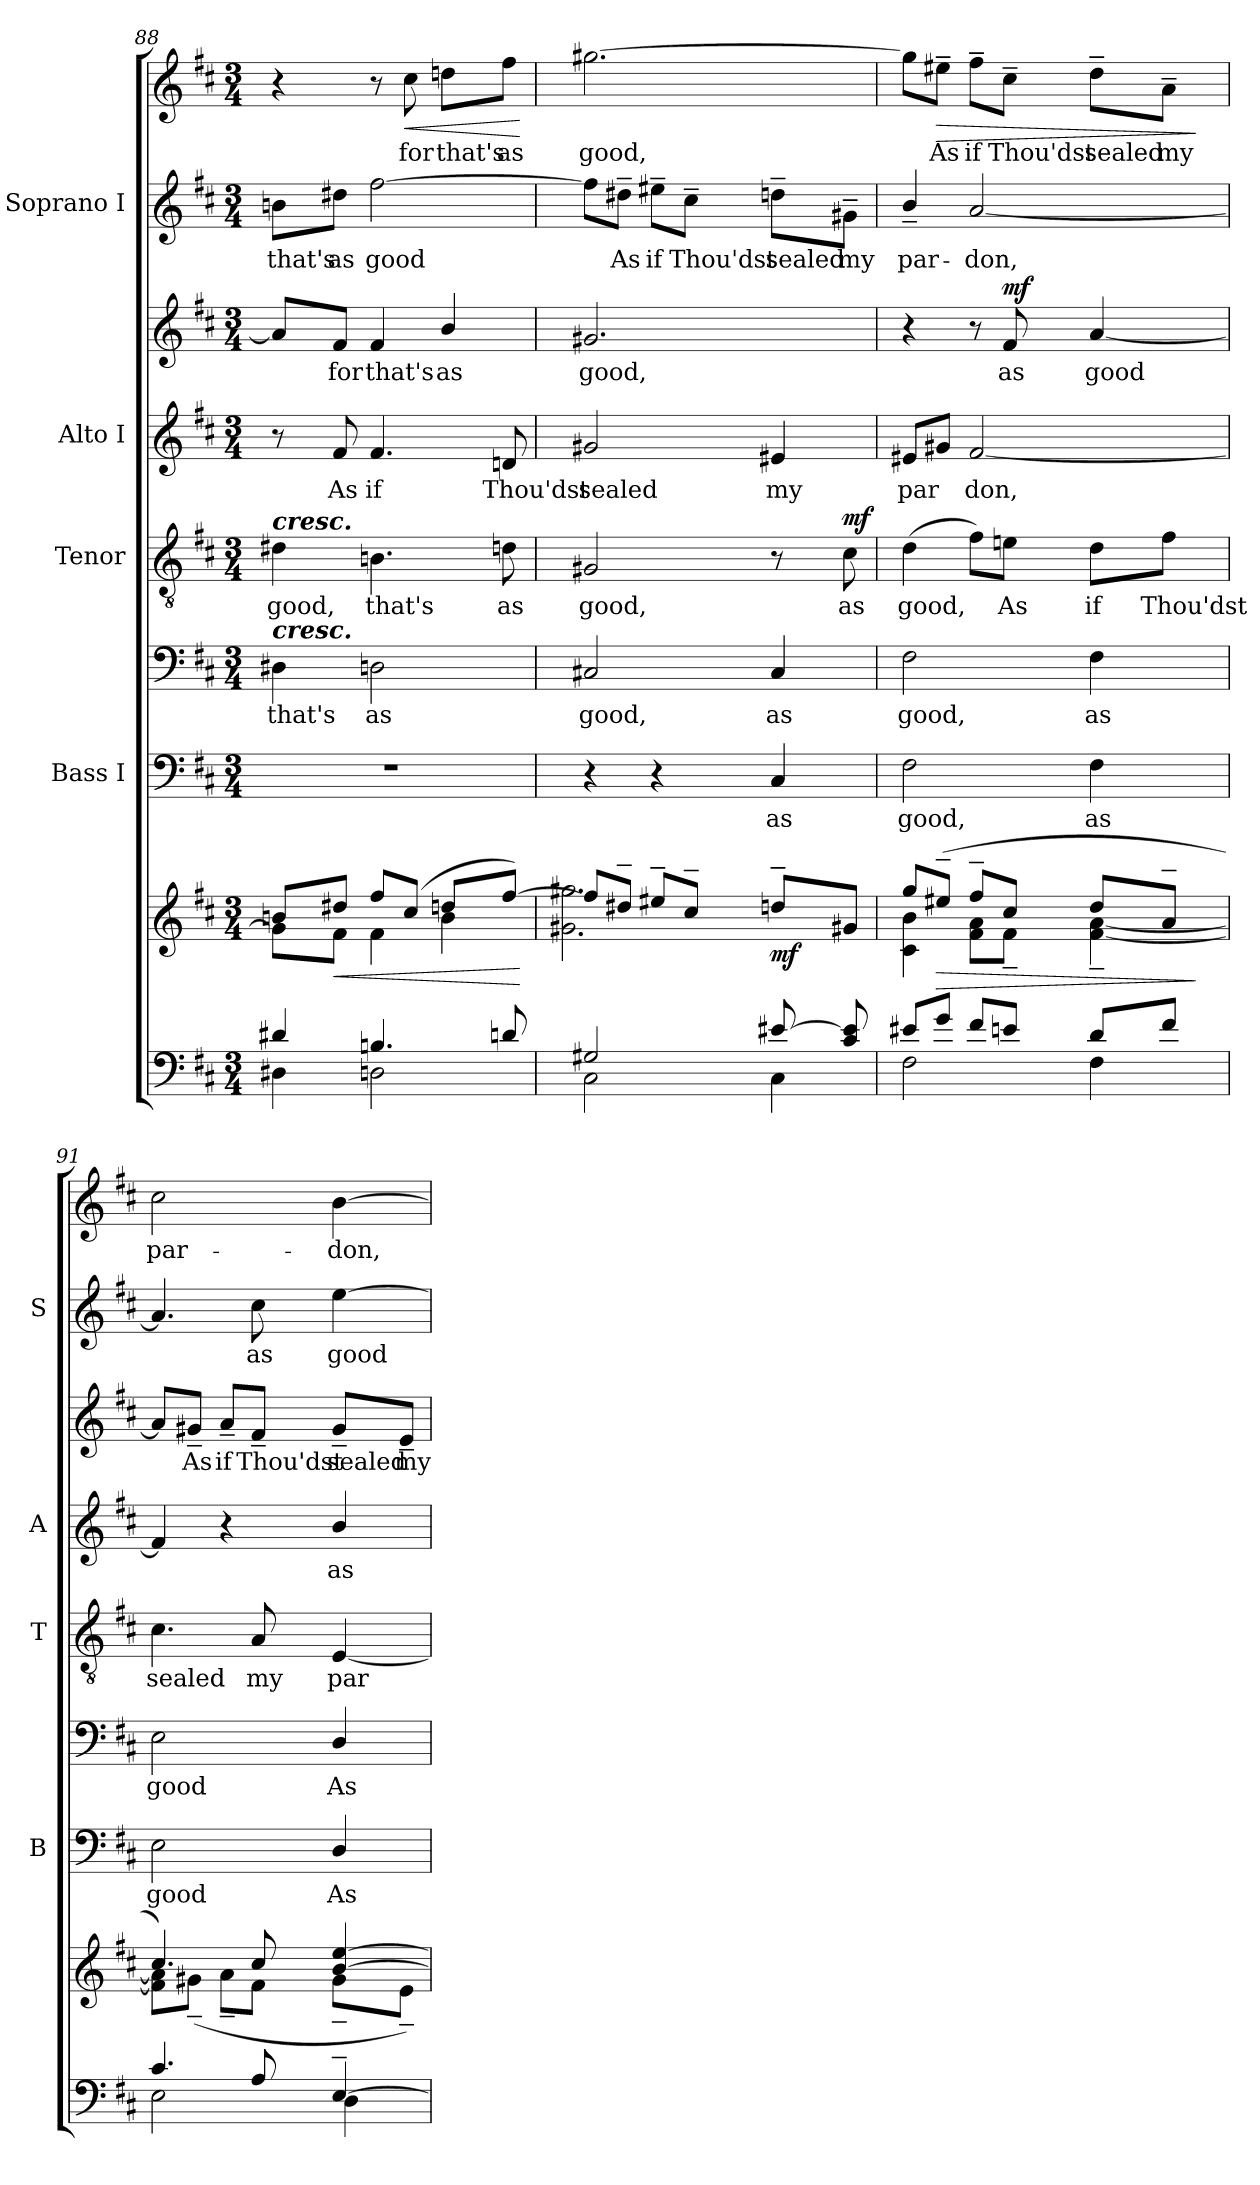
**kern	**kern	**dynam	**kern	**text	**kern	**text	**dynam	**kern	**text	**dynam	**kern	**text	**kern	**text	**dynam	**kern	**text	**kern	**text	**dynam
*part5	*part5	*part5	*part4	*part4	*part4	*part4	*part4	*part3	*part3	*part3	*part2	*part2	*part2	*part2	*part2	*part1	*part1	*part1	*part1	*part1
*staff9	*staff8	*staff8/9	*staff7	*staff7	*staff6	*staff6	*staff6/7	*staff5	*staff5	*staff5	*staff4	*staff4	*staff3	*staff3	*staff3/4	*staff2	*staff2	*staff1	*staff1	*staff1/2
*	*	*	*I"Bass I	*	*	*	*	*I"Tenor	*	*	*I"Alto I	*	*	*	*	*I"Soprano I	*	*	*	*
*	*	*	*I'B	*	*	*	*	*I'T	*	*	*I'A	*	*	*	*	*I'S	*	*	*	*
*clefF4	*clefG2	*	*clefF4	*	*clefF4	*	*	*clefGv2	*	*	*clefG2	*	*clefG2	*	*	*clefG2	*	*clefG2	*	*
*k[f#c#]	*k[f#c#]	*	*k[f#c#]	*	*k[f#c#]	*	*	*k[f#c#]	*	*	*k[f#c#]	*	*k[f#c#]	*	*	*k[f#c#]	*	*k[f#c#]	*	*
*D:	*D:	*	*D:	*	*D:	*	*	*D:	*	*	*D:	*	*D:	*	*	*D:	*	*D:	*	*
*M3/4	*M3/4	*	*M3/4	*	*M3/4	*	*	*M3/4	*	*	*M3/4	*	*M3/4	*	*	*M3/4	*	*M3/4	*	*
=88	=88	=88	=88	=88	=88	=88	=88	=88	=88	=88	=88	=88	=88	=88	=88	=88	=88	=88	=88	=88
*^	*^	*	*	*	*	*	*	*	*	*	*	*	*	*	*	*	*	*	*	*
!	!	!	!	!	!	!	!	!	!	!LO:TX:a:Bi:t=cresc.	!	!	!	!	!	!	!	!	!	!	!	!
!	!	!	!	!	!	!	!LO:TX:a:Bi:t=cresc.	!	!	!	!	!	!	!	!	!	!	!	!	!	!	!
!	!	!	!	!	!	!	!	!LO:LY:b	!	!	!LO:LY:b	!	!	!	!	!	!	!	!LO:LY:b	!	!	!
4d#X/	4D#X\	8bni/L	8g#\L]	.	2.r	.	4D#X\	that's	.	4d#X\	good,	.	8r	.	8a-/L]	.	.	8bn\L	that's	4r	.	.
!	!	!	!	!LO:HP:b	!	!	!	!	!	!	!	!	!	!LO:LY:b	!	!LO:LY:b	!	!	!LO:LY:b	!	!	!
.	.	8dd#X/J	8f#\J	<	.	.	.	.	.	.	.	.	8f#/	As	8f#i/J	for	.	8dd#X\J	as	.	.	.
!	!	!	!	!	!	!	!	!LO:LY:b	!	!	!LO:LY:b	!	!	!LO:LY:b	!	!LO:LY:b	!	!	!LO:LY:b	!	!	!
4.Bni/	2Dn\	8ff#/L	4f#\	.	.	.	2Dn\	as	.	4.Bn\	that's	.	4.f#/	if	4f#/	that's	.	[2ff#\	good	8r	.	.
!	!	!	!	!	!	!	!	!	!	!	!	!	!	!	!	!	!	!	!	!	!LO:LY:b	!LO:HP:b
.	.	(>8cc#/J	.	.	.	.	.	.	.	.	.	.	.	.	.	.	.	.	.	8cc#\	for	<
!	!	!	!	!	!	!	!	!	!	!	!	!	!	!	!	!LO:LY:b	!	!	!	!	!LO:LY:b	!
.	.	8ddn/L	4b\	.	.	.	.	.	.	.	.	.	.	.	4b/	as	.	.	.	8ddni\L	that's	.
!	!	!	!	!	!	!	!	!	!	!	!LO:LY:b	!	!	!LO:LY:b	!	!	!	!	!	!	!LO:LY:b	!
8dn/	.	[>8ff#/J)	.	.	.	.	.	.	.	8dn\	as	.	8dni/	Thou'dst	.	.	.	.	.	8ff#\J	as	.
*v	*v	*	*	*	*	*	*	*	*	*	*	*	*	*	*	*	*	*	*	*	*	*
*	*v	*v	*	*	*	*	*	*	*	*	*	*	*	*	*	*	*	*	*	*	*
.	.	[	.	.	.	.	.	.	.	.	.	.	.	.	.	.	.	.	.	[
!!LO:LB:g=z
=89	=89	=89	=89	=89	=89	=89	=89	=89	=89	=89	=89	=89	=89	=89	=89	=89	=89	=89	=89	=89
*^	*^	*	*	*	*	*	*	*	*	*	*	*	*	*	*	*	*	*	*	*
!	!	!	!	!	!	!	!	!LO:LY:b	!	!	!LO:LY:b	!	!	!LO:LY:b	!	!LO:LY:b	!	!	!	!	!LO:LY:b	!
2G#X/	2C#\	8ff#/L]	2.g#X\ 2.gg#X\	.	4r	.	2C#X/	good,	.	2G#X/	good,	.	2g#X/	sealed	2.g#X/	good,	.	8ff#\L]	.	[2.gg#X\	good,	.
!	!	!	!	!	!	!	!	!	!	!	!	!	!	!	!	!	!	!	!LO:LY:b	!	!	!
.	.	8dd#X~>/J	.	.	.	.	.	.	.	.	.	.	.	.	.	.	.	8dd#X~>\J	As	.	.	.
!	!	!	!	!	!	!	!	!	!	!	!	!	!	!	!	!	!	!	!LO:LY:b	!	!	!
.	.	8ee#X~>/L	.	.	4r	.	.	.	.	.	.	.	.	.	.	.	.	8ee#X~>\L	if	.	.	.
!	!	!	!	!	!	!	!	!	!	!	!	!	!	!	!	!	!	!	!LO:LY:b	!	!	!
.	.	8cc#~>/J	.	.	.	.	.	.	.	.	.	.	.	.	.	.	.	8cc#~>\J	Thou'dst	.	.	.
!	!	!	!	!LO:DY:b	!	!LO:LY:b	!	!LO:LY:b	!LO:DY:b=2	!	!	!	!	!LO:LY:b	!	!	!	!	!LO:LY:b	!	!	!
!	!	!	!	!	!	!	!	!	!LO:DY:n=1:b	!	!	!	!	!	!	!	!	!	!	!	!	!
[>8e#X/	4C#\	8ddn~>/L	.	mf	4C#/	as	4C#/	as	mf mf	8r	.	.	4e#X/	my	.	.	.	8ddn~>\L	sealed	.	.	.
!	!	!	!	!	!	!	!	!	!	!	!LO:LY:b	!LO:DY:b	!	!	!	!	!	!	!LO:LY:b	!	!	!
8c#/ 8e#/]	.	8g#X/J	.	.	.	.	.	.	.	8c#\	as	mf	.	.	.	.	.	8g#X~<\J	my	.	.	.
=90	=90	=90	=90	=90	=90	=90	=90	=90	=90	=90	=90	=90	=90	=90	=90	=90	=90	=90	=90	=90	=90	=90
!	!	!	!	!	!	!LO:LY:b	!	!LO:LY:b	!	!	!LO:LY:b	!	!	!LO:LY:b	!	!	!	!	!LO:LY:b	!	!	!
8e#X/L	2F#\	8gg/L	4c#\ 4b\	.	2F#\	good,	2F#\	good,	.	(>4d\	good,	.	8e#X/L	par­	4r	.	.	4b~>/	par-	8gg#\L]	.	.
!	!	!	!	!LO:HP:b	!	!	!	!	!	!	!	!	!	!	!	!	!	!	!	!	!LO:LY:b	!LO:HP:b
8g/J	.	(>8ee#X~>/J	.	>	.	.	.	.	.	.	.	.	8g#X/J	.	.	.	.	.	.	8ee#X~>\J	As	>
!	!	!	!	!	!	!	!	!	!	!	!	!	!	!LO:LY:b	!	!	!	!	!LO:LY:b	!	!LO:LY:b	!
8f#/L	.	8ff#~>/L	8f#\ 8a\L	.	.	.	.	.	.	8f#\L)	.	.	[2f#/	don,	8r	.	.	[2a/	-don,	8ff#~>\L	if	.
!	!	!	!	!	!	!	!	!	!	!	!LO:LY:b	!	!	!	!	!LO:LY:b	!LO:DY:b	!	!	!	!LO:LY:b	!
8en/J	.	8cc#/J	8f#~<\J	.	.	.	.	.	.	8eni\J	As	.	.	.	8f#/	as	mf	.	.	8cc#~>\J	Thou'dst	.
!	!	!	!	!	!	!LO:LY:b	!	!LO:LY:b	!	!	!LO:LY:b	!	!	!	!	!LO:LY:b	!	!	!	!	!LO:LY:b	!
8d/L	4F#\	8dd/L	[<4f#\~< [<4a\~<	.	4F#\	as	4F#\	as	.	8d\L	if	.	.	.	[4a/	good	.	.	.	8dd~>\L	sealed	.
!	!	!	!	!	!	!	!	!	!	!	!LO:LY:b	!	!	!	!	!	!	!	!	!	!LO:LY:b	!
8f#/J	.	8a~>/J	.	.	.	.	.	.	.	8f#\J	Thou'dst	.	.	.	.	.	.	.	.	8a~<\J	my	.
*v	*v	*	*	*	*	*	*	*	*	*	*	*	*	*	*	*	*	*	*	*	*	*
*	*v	*v	*	*	*	*	*	*	*	*	*	*	*	*	*	*	*	*	*	*	*
.	.	]	.	.	.	.	.	.	.	.	.	.	.	.	.	.	.	.	.	]
=91	=91	=91	=91	=91	=91	=91	=91	=91	=91	=91	=91	=91	=91	=91	=91	=91	=91	=91	=91	=91
*^	*^	*	*	*	*	*	*	*	*	*	*	*	*	*	*	*	*	*	*	*
!	!	!	!	!	!	!LO:LY:b	!	!LO:LY:b	!	!	!LO:LY:b	!	!	!	!	!	!	!	!	!	!LO:LY:b	!
4.c#/	2E\	4.cc#/)	8f#\] 8a\]L	.	2E\	good	2E\	good	.	4.c#\	sealed	.	4f#/]	.	8a/L]	.	.	4.a/]	.	2cc#\	par-	.
!	!	!	!	!	!	!	!	!	!	!	!	!	!	!	!	!LO:LY:b	!	!	!	!	!	!
.	.	.	(<8g#X~<\J	.	.	.	.	.	.	.	.	.	.	.	8g#X~</J	As	.	.	.	.	.	.
!	!	!	!	!	!	!	!	!	!	!	!	!	!	!	!	!LO:LY:b	!	!	!	!	!	!
.	.	.	8a~<\L	.	.	.	.	.	.	.	.	.	4r	.	8a~</L	if	.	.	.	.	.	.
!	!	!	!	!	!	!	!	!	!	!	!LO:LY:b	!	!	!	!	!LO:LY:b	!	!	!LO:LY:b	!	!	!
8A/	.	8cc#/	8f#\J	.	.	.	.	.	.	8A/	my	.	.	.	8f#~</J	Thou'dst	.	8cc#\	as	.	.	.
!	!	!	!	!	!	!LO:LY:b	!	!LO:LY:b	!	!	!LO:LY:b	!	!	!LO:LY:b	!	!LO:LY:b	!	!	!LO:LY:b	!	!LO:LY:b	!
[>4E~>/	4D\	[>4b/ [>4ee/	8g#~<\L	.	4D/	As	4D/	As	.	[4E/	par-	.	4b/	as	8g#~</L	sealed	.	[4ee\	good	[4b\	-don,	.
!	!	!	!	!	!	!	!	!	!	!	!	!	!	!	!	!LO:LY:b	!	!	!	!	!	!
.	.	.	8e~<\J)	.	.	.	.	.	.	.	.	.	.	.	8e~</J	my	.	.	.	.	.	.
*v	*v	*	*	*	*	*	*	*	*	*	*	*	*	*	*	*	*	*	*	*	*	*
*	*v	*v	*	*	*	*	*	*	*	*	*	*	*	*	*	*	*	*	*	*	*
=	=	=	=	=	=	=	=	=	=	=	=	=	=	=	=	=	=	=	=	=
*-	*-	*-	*-	*-	*-	*-	*-	*-	*-	*-	*-	*-	*-	*-	*-	*-	*-	*-	*-	*-
